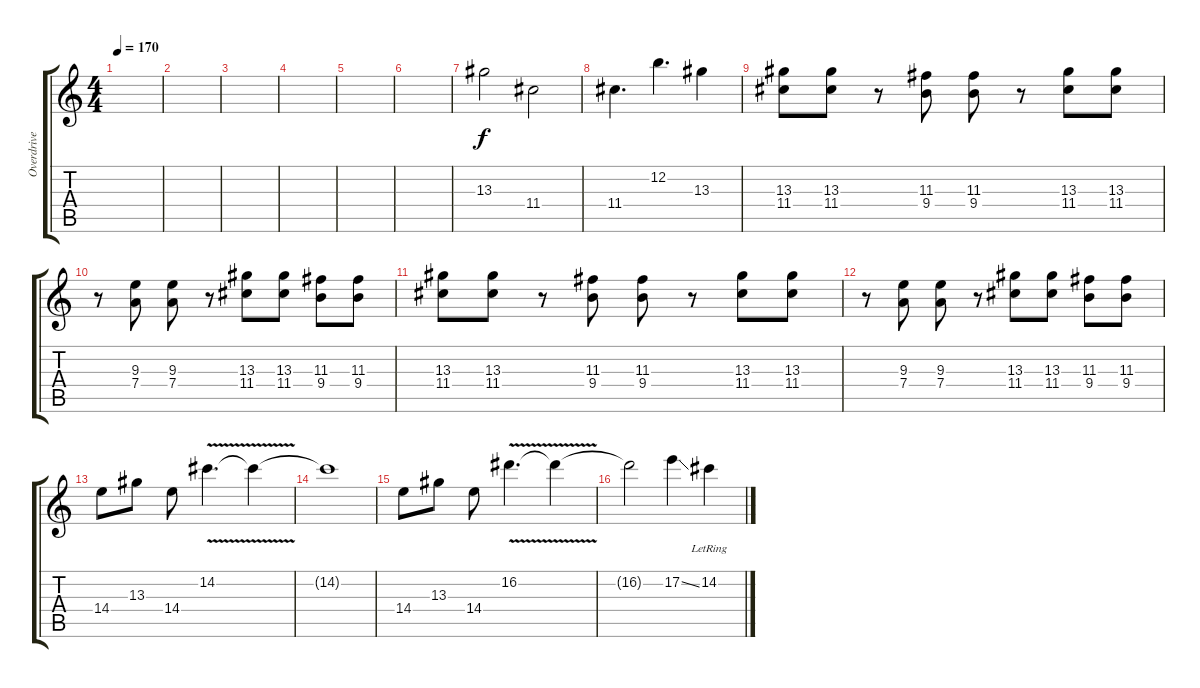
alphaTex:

\track ("Overdrive Guitar" "Overdrive ") {instrument overdrivenguitar}
\staff {score tabs}
\tuning (E4 B3 G3 D3 A2 E2) {hide}
\ts (4 4)
\tempo 170
\clef g2
\ks c
|
|
|
|
|
|
13.3.2 11.4.2 |
11.4.4{d} 12.2.4{d} 13.3.4 |
(13.3 11.4).8 (13.3 11.4).8 r.8 (11.3 9.4).8 (11.3 9.4).8 r.8 (13.3 11.4).8 (13.3 11.4).8 |
r.8 (9.3 7.4).8 (9.3 7.4).8 r.8 (13.3 11.4).8 (13.3 11.4).8 (11.3 9.4).8 (11.3 9.4).8 |
(13.3 11.4).8 (13.3 11.4).8 r.8 (11.3 9.4).8 (11.3 9.4).8 r.8 (13.3 11.4).8 (13.3 11.4).8 |
r.8 (9.3 7.4).8 (9.3 7.4).8 r.8 (13.3 11.4).8 (13.3 11.4).8 (11.3 9.4).8 (11.3 9.4).8 |
14.4.8 13.3.8 14.4.8 14.2{v}.4{d} 14.2{t}.4 |
14.2{t}.1 |
14.4.8 13.3.8 14.4.8 16.2{v}.4{d} 16.2{t}.4 |
16.2{t}.2 17.2{ss}.4 14.2{lr}.4
